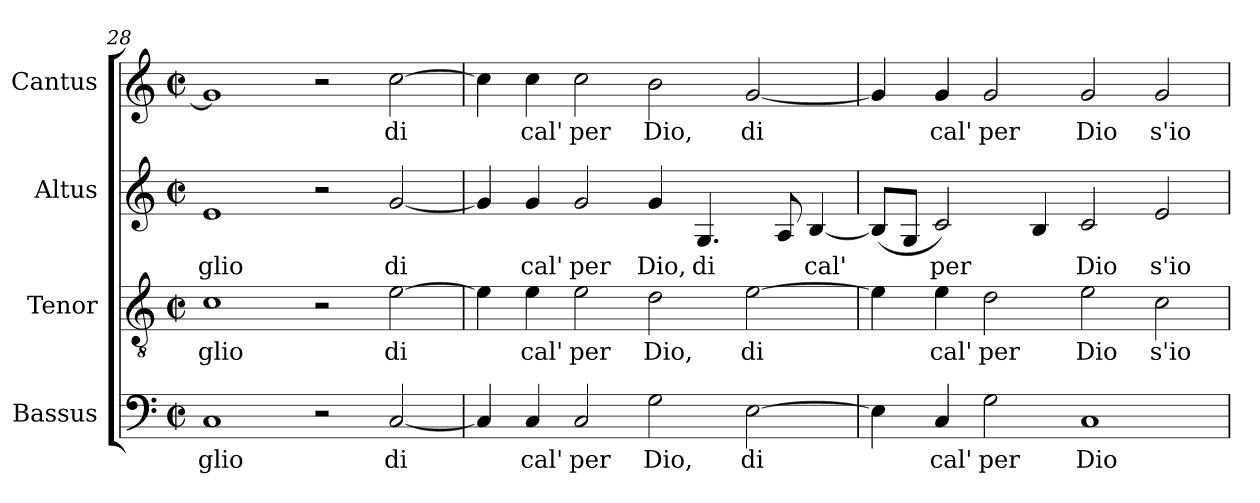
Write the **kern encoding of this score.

**kern	**text	**kern	**text	**kern	**text	**kern	**text
*part4	*part4	*part3	*part3	*part2	*part2	*part1	*part1
*staff4	*staff4	*staff3	*staff3	*staff2	*staff2	*staff1	*staff1
*I"Bassus	*	*I"Tenor	*	*I"Altus	*	*I"Cantus	*
*clefF4	*	*clefGv2	*	*clefG2	*	*clefG2	*
*k[]	*	*k[]	*	*k[]	*	*k[]	*
*C:	*	*C:	*	*C:	*	*C:	*
*M2/2	*	*M2/2	*	*M2/2	*	*M2/2	*
*met(c|)	*	*met(c|)	*	*met(c|)	*	*met(c|)	*
=28	=28	=28	=28	=28	=28	=28	=28
!	!LO:LY:b:cj	!	!LO:LY:b:cj	!	!LO:LY:b:cj	!	!LO:LY:b:cj
1C	glio	1c	glio	1e	glio	1g]	.
2r	.	2r	.	2r	.	2r	.
!	!LO:LY:b:cj	!	!LO:LY:b:cj	!	!LO:LY:b:cj	!	!LO:LY:b:cj
[<2C/	di	[>2e\	di	[<2g/	di	[>2cc\	di
=29	=29	=29	=29	=29	=29	=29	=29
!	!LO:LY:b:cj	!	!LO:LY:b:cj	!	!LO:LY:b:cj	!	!LO:LY:b:cj
4C/]	.	4e\]	.	4g/]	.	4cc\]	.
!	!LO:LY:b:cj	!	!LO:LY:b:cj	!	!LO:LY:b:cj	!	!LO:LY:b:cj
4C/	cal'	4e\	cal'	4g/	cal'	4cc\	cal'
!	!LO:LY:b:cj	!	!LO:LY:b:cj	!	!LO:LY:b:cj	!	!LO:LY:b:cj
2C/	per	2e\	per	2g/	per	2cc\	per
!	!LO:LY:b:cj	!	!LO:LY:b:cj	!	!LO:LY:b:cj	!	!LO:LY:b:cj
2G\	Dio,	2d\	Dio,	4g/	Dio,	2b\	Dio,
!	!	!	!	!	!LO:LY:b:cj	!	!
.	.	.	.	4.G/	di	.	.
!	!LO:LY:b:cj	!	!LO:LY:b:cj	!	!	!	!LO:LY:b:cj
[>2E\	di	[>2e\	di	.	.	[<2g/	di
!	!	!	!	!	!LO:LY:b:cj	!	!
.	.	.	.	8A/	.	.	.
!	!	!	!	!	!LO:LY:b:cj	!	!
.	.	.	.	[<4B/	cal'	.	.
=30	=30	=30	=30	=30	=30	=30	=30
!	!LO:LY:b:cj	!	!LO:LY:b:cj	!	!LO:LY:b:cj	!	!LO:LY:b:cj
4E\]	.	4e\]	.	(>8B/L]	.	4g/]	.
!	!	!	!	!	!LO:LY:b:cj	!	!
.	.	.	.	8G/J	.	.	.
!	!LO:LY:b:cj	!	!LO:LY:b:cj	!	!LO:LY:b:cj	!	!LO:LY:b:cj
4C/	cal'	4e\	cal'	2c/)	per	4g/	cal'
!	!LO:LY:b:cj	!	!LO:LY:b:cj	!	!	!	!LO:LY:b:cj
2G\	per	2d\	per	.	.	2g/	per
!	!	!	!	!	!LO:LY:b:cj	!	!
.	.	.	.	4B/	.	.	.
!	!LO:LY:b:cj	!	!LO:LY:b:cj	!	!LO:LY:b:cj	!	!LO:LY:b:cj
1C	Dio	2e\	Dio	2c/	Dio	2g/	Dio
!	!	!	!LO:LY:b:cj	!	!LO:LY:b:cj	!	!LO:LY:b:cj
.	.	2c\	s'io	2e/	s'io	2g/	s'io
=	=	=	=	=	=	=	=
*-	*-	*-	*-	*-	*-	*-	*-
